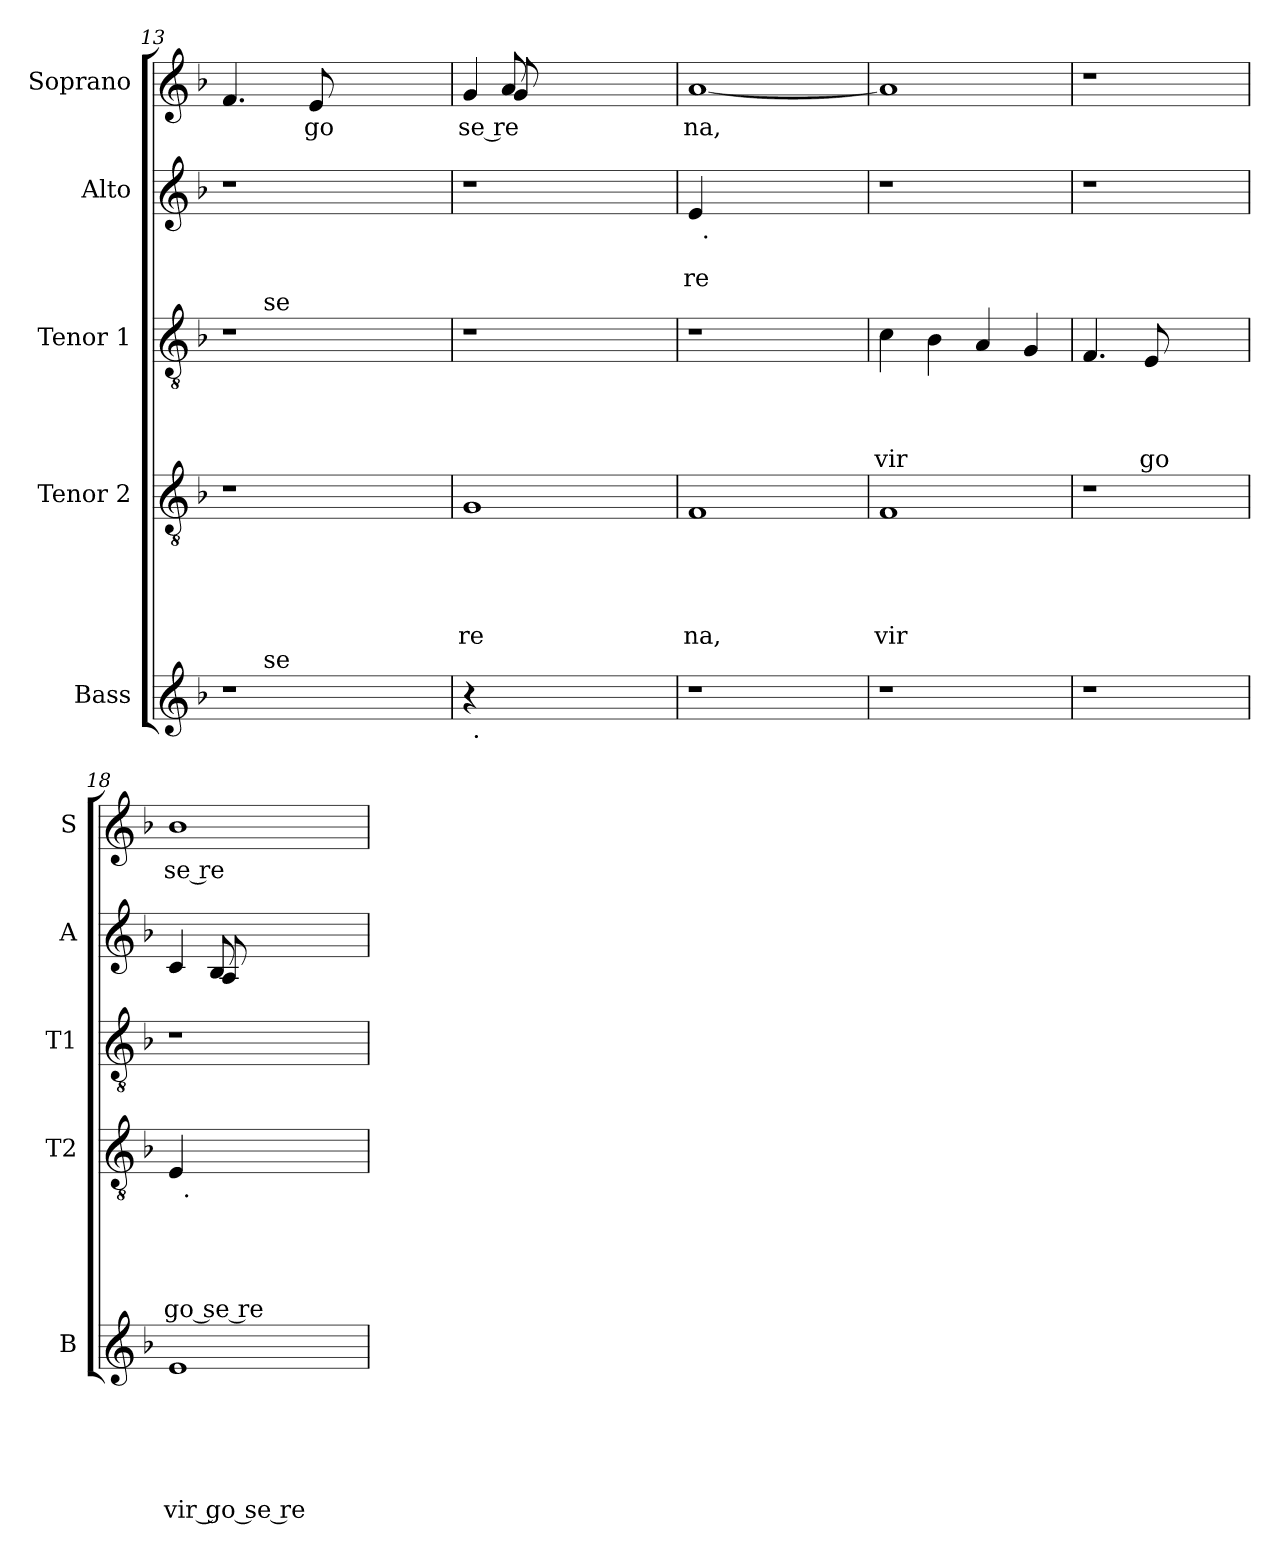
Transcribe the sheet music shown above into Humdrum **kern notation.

**kern	**text	**text	**text	**text	**text	**text	**kern	**text	**text	**text	**text	**text	**kern	**text	**text	**text	**text	**kern	**text	**text	**kern	**text
*part5	*part5	*part5	*part5	*part5	*part5	*part5	*part4	*part4	*part4	*part4	*part4	*part4	*part3	*part3	*part3	*part3	*part3	*part2	*part2	*part2	*part1	*part1
*staff5	*staff5	*staff5	*staff5	*staff5	*staff5	*staff5	*staff4	*staff4	*staff4	*staff4	*staff4	*staff4	*staff3	*staff3	*staff3	*staff3	*staff3	*staff2	*staff2	*staff2	*staff1	*staff1
*I"Bass	*	*	*	*	*	*	*I"Tenor 2	*	*	*	*	*	*I"Tenor 1	*	*	*	*	*I"Alto	*	*	*I"Soprano	*
*I'B	*	*	*	*	*	*	*I'T2	*	*	*	*	*	*I'T1	*	*	*	*	*I'A	*	*	*I'S	*
*clefG2	*	*	*	*	*	*	*clefGv2	*	*	*	*	*	*clefGv2	*	*	*	*	*clefG2	*	*	*clefG2	*
*k[b-]	*	*	*	*	*	*	*k[b-]	*	*	*	*	*	*k[b-]	*	*	*	*	*k[b-]	*	*	*k[b-]	*
*F:	*	*	*	*	*	*	*F:	*	*	*	*	*	*F:	*	*	*	*	*F:	*	*	*F:	*
=13	=13	=13	=13	=13	=13	=13	=13	=13	=13	=13	=13	=13	=13	=13	=13	=13	=13	=13	=13	=13	=13	=13
!	!	!	!	!	!	!	!	!	!	!	!	!	!LO:TX:a:t=go	!	!	!	!	!	!	!	!	!
!LO:TX:a:t=go	!	!	!	!	!	!	!	!	!	!	!	!	!	!	!	!	!	!	!	!	!	!
*^	*	*	*	*	*	*	*	*	*	*	*	*	*^	*	*	*	*	*	*	*	*	*
1r	8ryy	.	.	.	.	.	.	1r	.	.	.	.	.	1r	8ryy	.	.	.	.	1r	.	.	4.f/	.
.	64ryy	.	.	.	.	.	.	.	.	.	.	.	.	.	64ryy	.	.	.	.	.	.	.	.	.
!	!	!	!	!	!	!	!	!	!	!	!	!	!	!	!LO:TX:a:t=se	!	!	!	!	!	!	!	!	!
!	!LO:TX:a:t=se	!	!	!	!	!	!	!	!	!	!	!	!	!	!	!	!	!	!	!	!	!	!	!
.	2ryy	.	.	.	.	.	.	.	.	.	.	.	.	.	2ryy	.	.	.	.	.	.	.	.	.
!	!	!	!	!	!	!	!	!	!	!	!	!	!	!	!	!	!	!	!	!	!	!	!	!LO:LY:b
.	.	.	.	.	.	.	.	.	.	.	.	.	.	.	.	.	.	.	.	.	.	.	8e/	go
.	.	.	.	.	.	.	.	.	.	.	.	.	.	.	.	.	.	.	.	.	.	.	2ryy	.
.	4ryy	.	.	.	.	.	.	.	.	.	.	.	.	.	4ryy	.	.	.	.	.	.	.	.	.
.	16..ryy	.	.	.	.	.	.	.	.	.	.	.	.	.	16..ryy	.	.	.	.	.	.	.	.	.
!!LO:LB:g=z
=14	=14	=14	=14	=14	=14	=14	=14	=14	=14	=14	=14	=14	=14	=14	=14	=14	=14	=14	=14	=14	=14	=14	=14	=14
!	!	!	!	!	!	!	!	!	!	!	!	!	!LO:LY:b	!	!	!	!	!	!	!	!	!	!	!LO:LY:b
*	*	*	*	*	*	*	*	*	*	*	*	*	*	*	*	*	*	*	*	*	*	*	*^	*
*	*	*	*	*	*	*	*	*	*	*	*	*	*	*v	*v	*	*	*	*	*	*	*	*	*^	*
4r	64ryy	.	.	.	.	.	.	1G	.	.	.	.	re	1r	.	.	.	.	1r	.	.	4g/	8ryy	8ryy	se re
!	!LO:TX:b:t=.	!	!	!	!	!	!	!	!	!	!	!	!	!	!	!	!	!	!	!	!	!	!	!	!
.	2ryy	.	.	.	.	.	.	.	.	.	.	.	.	.	.	.	.	.	.	.	.	.	.	.	.
.	.	.	.	.	.	.	.	.	.	.	.	.	.	.	.	.	.	.	.	.	.	.	8a/	8g/	.
2.ryy	.	.	.	.	.	.	.	.	.	.	.	.	.	.	.	.	.	.	.	.	.	2.ryy	2.ryy	2.ryy	.
.	4ryy	.	.	.	.	.	.	.	.	.	.	.	.	.	.	.	.	.	.	.	.	.	.	.	.
.	8...ryy	.	.	.	.	.	.	.	.	.	.	.	.	.	.	.	.	.	.	.	.	.	.	.	.
=15	=15	=15	=15	=15	=15	=15	=15	=15	=15	=15	=15	=15	=15	=15	=15	=15	=15	=15	=15	=15	=15	=15	=15	=15	=15
!	!	!	!	!	!	!	!	!	!	!	!	!	!LO:LY:b	!	!	!	!	!	!	!	!LO:LY:b:rj	!	!	!	!LO:LY:b
*v	*v	*	*	*	*	*	*	*	*	*	*	*	*	*	*	*	*	*	*^	*	*	*v	*v	*v	*
1r	.	.	.	.	.	.	1F	.	.	.	.	na,	1r	.	.	.	.	4e/	32ryy	.	re	[<1a	na,
!	!	!	!	!	!	!	!	!	!	!	!	!	!	!	!	!	!	!	!LO:TX:b:t=.	!	!	!	!
.	.	.	.	.	.	.	.	.	.	.	.	.	.	.	.	.	.	.	2ryy	.	.	.	.
.	.	.	.	.	.	.	.	.	.	.	.	.	.	.	.	.	.	2.ryy	.	.	.	.	.
.	.	.	.	.	.	.	.	.	.	.	.	.	.	.	.	.	.	.	4...ryy	.	.	.	.
=16	=16	=16	=16	=16	=16	=16	=16	=16	=16	=16	=16	=16	=16	=16	=16	=16	=16	=16	=16	=16	=16	=16	=16
!	!	!	!	!	!	!	!	!	!	!	!	!LO:LY:b	!	!	!	!	!LO:LY:b:rj	!	!	!	!	!	!
*	*	*	*	*	*	*	*	*	*	*	*	*	*	*	*	*	*	*v	*v	*	*	*	*
1r	.	.	.	.	.	.	1F	.	.	.	.	vir	4c\	.	.	.	vir	1r	.	.	1a]	.
.	.	.	.	.	.	.	.	.	.	.	.	.	4B-\	.	.	.	.	.	.	.	.	.
.	.	.	.	.	.	.	.	.	.	.	.	.	4A/	.	.	.	.	.	.	.	.	.
.	.	.	.	.	.	.	.	.	.	.	.	.	4G/	.	.	.	.	.	.	.	.	.
=17	=17	=17	=17	=17	=17	=17	=17	=17	=17	=17	=17	=17	=17	=17	=17	=17	=17	=17	=17	=17	=17	=17
1r	.	.	.	.	.	.	1r	.	.	.	.	.	4.F/	.	.	.	.	1r	.	.	1r	.
!	!	!	!	!	!	!	!	!	!	!	!	!	!	!	!	!	!LO:LY:b	!	!	!	!	!
.	.	.	.	.	.	.	.	.	.	.	.	.	8E/	.	.	.	go	.	.	.	.	.
.	.	.	.	.	.	.	.	.	.	.	.	.	2ryy	.	.	.	.	.	.	.	.	.
=18	=18	=18	=18	=18	=18	=18	=18	=18	=18	=18	=18	=18	=18	=18	=18	=18	=18	=18	=18	=18	=18	=18
!	!	!	!	!	!	!LO:LY:b:rj	!	!	!	!	!	!LO:LY:b:rj	!	!	!	!	!	!	!	!	!	!LO:LY:b:rj
*	*	*	*	*	*	*	*^	*	*	*	*	*	*	*	*	*	*	*^	*	*	*	*
*	*	*	*	*	*	*	*	*	*	*	*	*	*	*	*	*	*	*	*	*^	*	*	*	*
1e	.	.	.	.	.	vir go se re	4E/	32ryy	.	.	.	.	go se re	1r	.	.	.	.	4c/	8ryy	8ryy	.	.	1b-	se re
!	!	!	!	!	!	!	!	!LO:TX:b:t=.	!	!	!	!	!	!	!	!	!	!	!	!	!	!	!	!	!
.	.	.	.	.	.	.	.	2ryy	.	.	.	.	.	.	.	.	.	.	.	.	.	.	.	.	.
.	.	.	.	.	.	.	.	.	.	.	.	.	.	.	.	.	.	.	.	8B-/	8A/	.	.	.	.
.	.	.	.	.	.	.	2.ryy	.	.	.	.	.	.	.	.	.	.	.	2.ryy	2.ryy	2.ryy	.	.	.	.
.	.	.	.	.	.	.	.	4...ryy	.	.	.	.	.	.	.	.	.	.	.	.	.	.	.	.	.
*	*	*	*	*	*	*	*v	*v	*	*	*	*	*	*	*	*	*	*	*v	*v	*v	*	*	*	*
=	=	=	=	=	=	=	=	=	=	=	=	=	=	=	=	=	=	=	=	=	=	=
*-	*-	*-	*-	*-	*-	*-	*-	*-	*-	*-	*-	*-	*-	*-	*-	*-	*-	*-	*-	*-	*-	*-
